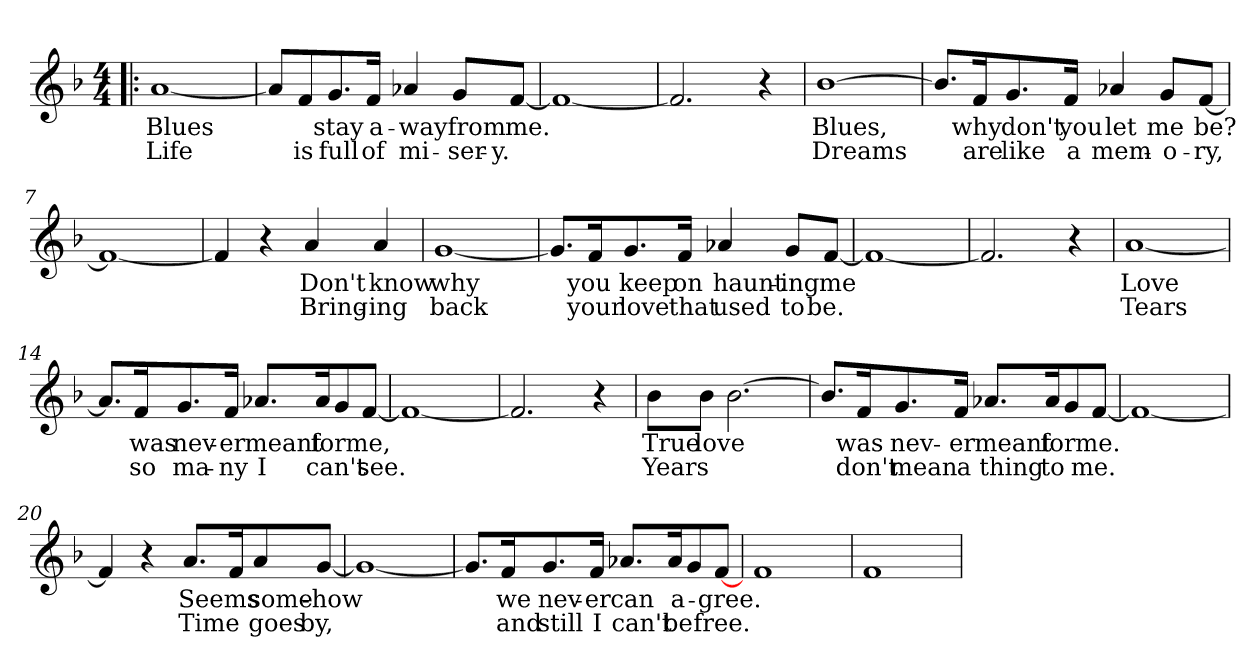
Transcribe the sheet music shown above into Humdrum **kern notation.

**kern	**text	**text
*part1	*part1	*part1
*staff1	*staff1	*staff1
*clefG2	*	*
*k[b-]	*	*
*F:	*	*
*M4/4	*	*
=1!|:	=1!|:	=1!|:
[1a	Blues	Life
=2	=2	=2
8a/L]	.	.
8f/	.	is
8.g/	stay	full
16f/Jk	a-	of
4a-X/	-way	mi-
8g/L	from	-ser-
[8f/J	me.	-y.
=3	=3	=3
1f_	.	.
=4	=4	=4
2.f/]	.	.
4r	.	.
=5	=5	=5
[1b-	Blues,	Dreams
!!LO:LB:g=z
=6	=6	=6
8.b-/L]	.	.
16f/K	why	are
8.g/	don't	like
16f/Jk	you	a
4a-X/	let	mem-
8g/L	me	-o-
[8f/J	be?	-ry,
=7	=7	=7
1f_	.	.
=8	=8	=8
4f/]	.	.
4r	.	.
4a/	Don't	Bring-
4a/	know	-ing
=9	=9	=9
[1g	why	back
!!LO:LB:g=z
=10	=10	=10
8.g/L]	.	.
16f/K	you	your
8.g/	keep	love
16f/Jk	on	that
4a-X/	haunt-	used
8g/L	-ing	to
[8f/J	me	be.
=11	=11	=11
1f_	.	.
=12	=12	=12
2.f/]	.	.
4r	.	.
=13	=13	=13
[1a	Love	Tears
!!LO:LB:g=z
=14	=14	=14
8.a/L]	.	.
16f/K	was	so
8.g/	nev-	ma-
16f/Jk	-er	-ny
8.a-X/L	meant	I
16a-/K	for	can't
8g/	.	.
[8f/J	me,	see.
=15	=15	=15
1f_	.	.
=16	=16	=16
2.f/]	.	.
4r	.	.
=17	=17	=17
8b-\L	True	Years
8b-\J	love	.
[2.b-\	.	.
!!LO:LB:g=z
=18	=18	=18
8.b-/L]	.	.
16f/K	was	don't
8.g/	nev-	mean
16f/Jk	-er	a
8.a-X/L	meant	thing
16a-/K	for	to
8g/	.	.
[8f/J	me.	me.
=19	=19	=19
1f_	.	.
=20	=20	=20
4f/]	.	.
4r	.	.
8.a/L	Seems	Time
16f/K	.	.
8a/	some-	goes
[8g/J	-how	by,
=21	=21	=21
1g_	.	.
!!LO:LB:g=z
=22	=22	=22
8.g/L]	.	.
16f/K	we	and
8.g/	nev-	still
16f/Jk	-er	I
8.a-X/L	can	can't
16a-/K	a-	be
8g/	.	.
[8f/J	-gree.	free.
=23	=23	=23
1f	.	.
=24	=24	=24
1f	.	.
=	=	=
*-	*-	*-
